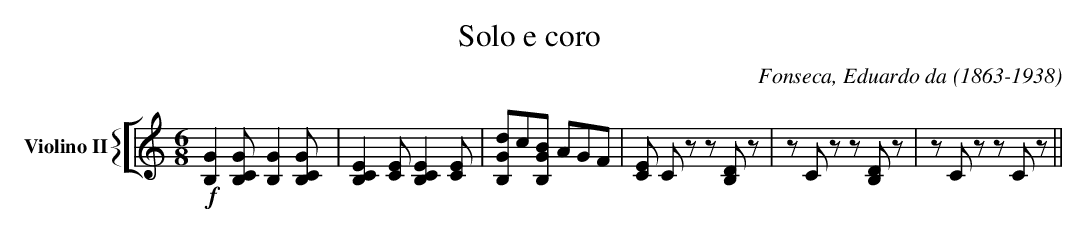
X:1
T:Solo e coro
C:Fonseca, Eduardo da (1863-1938)
M:6/8
L:1/8
K:C
V: 3 clef=treble name="Violino II" sname="Vl. II"
%%staves [{ 3 }]
!f![GB,]2 [GCB,] [GB,]2 [GCB,] | [ECB,]2 [EC]  [ECB,]2 [EC]  | [B,Gd]c[BGB,] AGF | [EC] C z z [DB,] z | z C z z [DB,] z| z C z z C z ||
